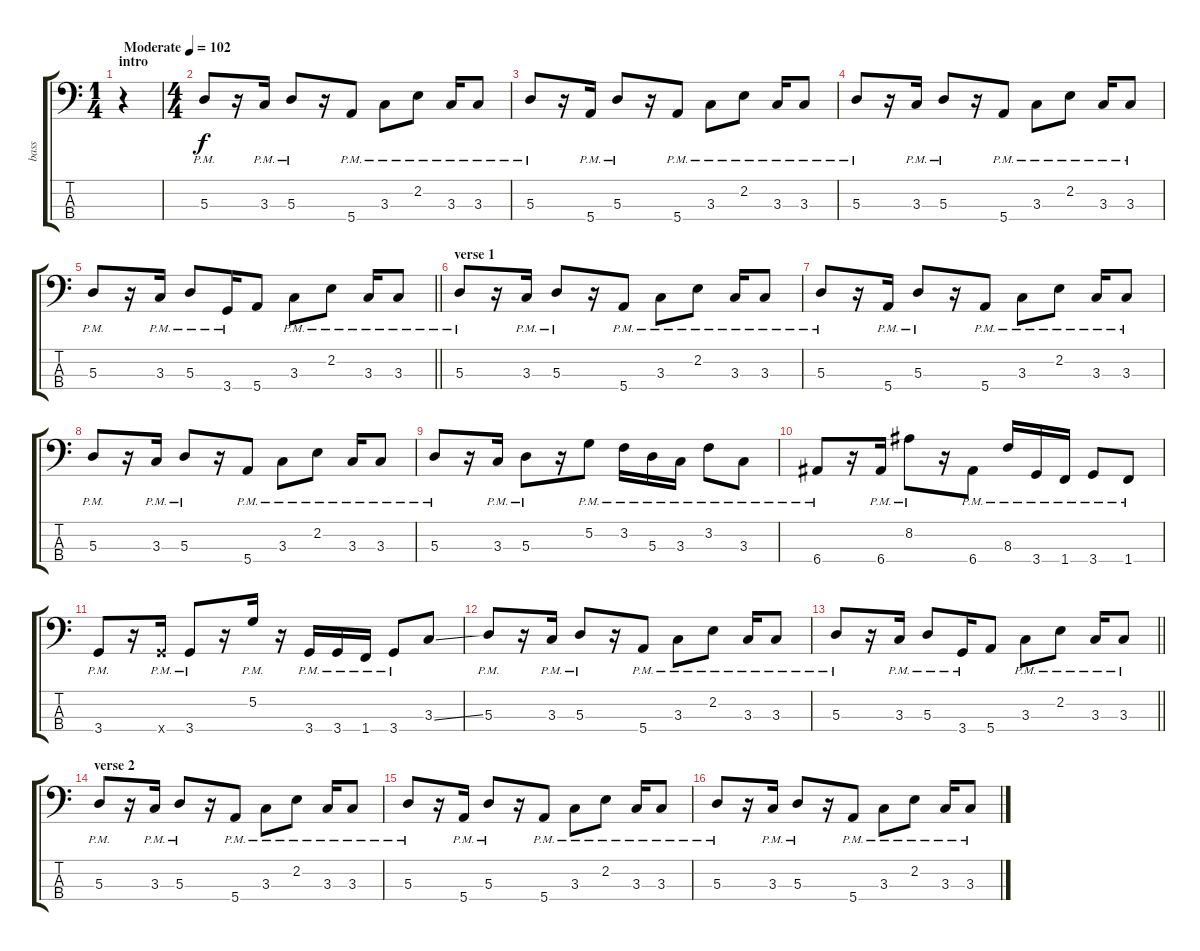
\track ("bass" "bass") {instrument electricbassfinger}
\staff {score tabs}
\tuning (G2 D2 A1 E1) {hide}
\ts (1 4)
\section ("" "intro")
\tempo (102 "Moderate")
\clef f4
\ks c
r.4{dy f instrument electricbassfinger} |
\ts (4 4)
5.3{pm}.8 r.16 3.3{pm}.16 5.3{pm}.8 r.16 5.4{pm}.8 3.3{pm}.8 2.2{pm}.8 3.3{pm}.16 3.3{pm}.8 |
5.3{pm}.8 r.16 5.4{pm}.16 5.3{pm}.8 r.16 5.4{pm}.8 3.3{pm}.8 2.2{pm}.8 3.3{pm}.16 3.3{pm}.8 |
5.3{pm}.8 r.16 3.3{pm}.16 5.3{pm}.8 r.16 5.4{pm}.8 3.3{pm}.8 2.2{pm}.8 3.3{pm}.16 3.3{pm}.8 |
\barLineRight lightlight
5.3{pm}.8 r.16 3.3{pm}.16 5.3{pm}.8 3.4{pm}.16 5.4.8 3.3{pm}.8 2.2{pm}.8 3.3{pm}.16 3.3{pm}.8 |
\section ("" "verse 1")
5.3{pm}.8 r.16 3.3{pm}.16 5.3{pm}.8 r.16 5.4{pm}.8 3.3{pm}.8 2.2{pm}.8 3.3{pm}.16 3.3{pm}.8 |
5.3{pm}.8 r.16 5.4{pm}.16 5.3{pm}.8 r.16 5.4{pm}.8 3.3{pm}.8 2.2{pm}.8 3.3{pm}.16 3.3{pm}.8 |
5.3{pm}.8 r.16 3.3{pm}.16 5.3{pm}.8 r.16 5.4{pm}.8 3.3{pm}.8 2.2{pm}.8 3.3{pm}.16 3.3{pm}.8 |
5.3{pm}.8 r.16 3.3{pm}.16 5.3{pm}.8 r.16 5.2{pm}.8 3.2{pm}.16 5.3{pm}.16 3.3{pm}.16 3.2{pm}.8 3.3{pm}.8 |
6.4{pm}.8 r.16 6.4{pm}.16 8.2{pm}.8 r.16 6.4{pm}.8 8.3{pm}.16 3.4{pm}.16 1.4{pm}.16 3.4{pm}.8 1.4{pm}.8 |
3.4{pm}.8 r.16 3.4{pm x}.16 3.4{pm}.8 r.16 5.2{pm}.16 r.16 3.4{pm}.16 3.4{pm}.16 1.4{pm}.16 3.4{pm}.8 3.3{ss}.8 |
5.3{pm}.8 r.16 3.3{pm}.16 5.3{pm}.8 r.16 5.4{pm}.8 3.3{pm}.8 2.2{pm}.8 3.3{pm}.16 3.3{pm}.8 |
\barLineRight lightlight
5.3{pm}.8 r.16 3.3{pm}.16 5.3{pm}.8 3.4{pm}.16 5.4.8 3.3{pm}.8 2.2{pm}.8 3.3{pm}.16 3.3{pm}.8 |
\section ("" "verse 2")
5.3{pm}.8 r.16 3.3{pm}.16 5.3{pm}.8 r.16 5.4{pm}.8 3.3{pm}.8 2.2{pm}.8 3.3{pm}.16 3.3{pm}.8 |
5.3{pm}.8 r.16 5.4{pm}.16 5.3{pm}.8 r.16 5.4{pm}.8 3.3{pm}.8 2.2{pm}.8 3.3{pm}.16 3.3{pm}.8 |
5.3{pm}.8 r.16 3.3{pm}.16 5.3{pm}.8 r.16 5.4{pm}.8 3.3{pm}.8 2.2{pm}.8 3.3{pm}.16 3.3{pm}.8
